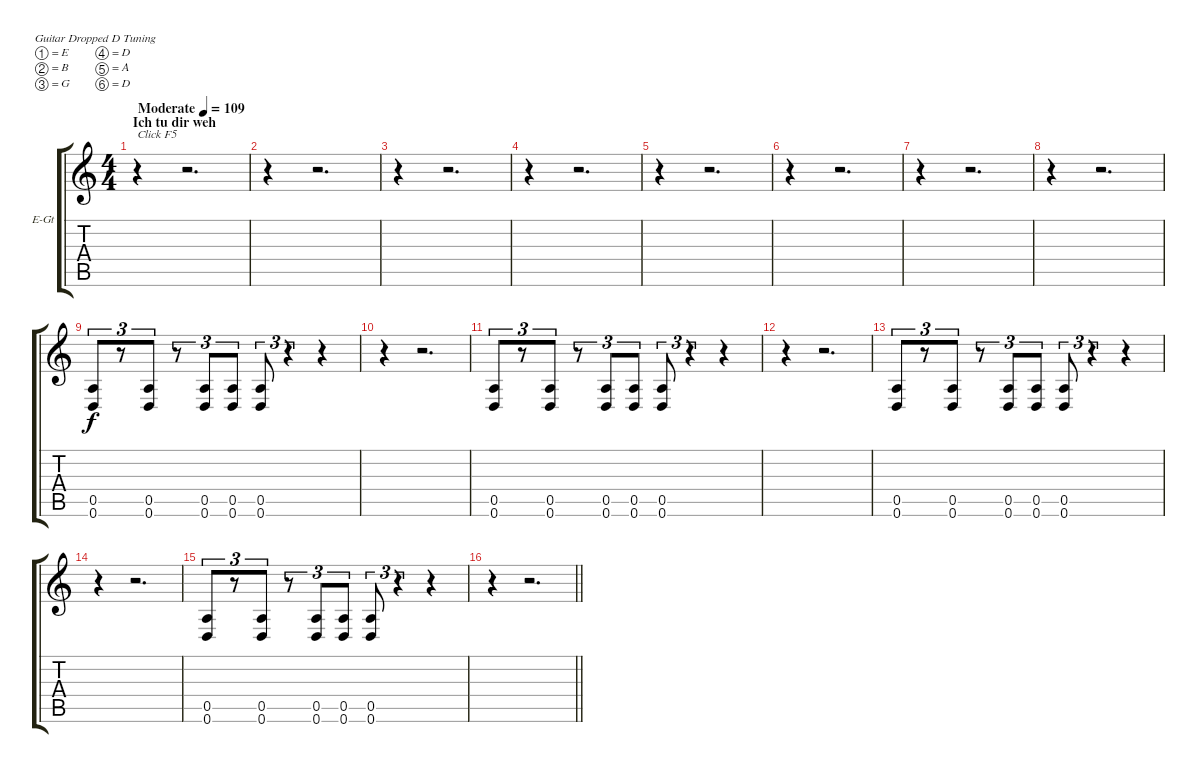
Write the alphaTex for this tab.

\bracketExtendMode groupsimilarinstruments
\firstSystemTrackNameOrientation horizontal
\otherSystemsTrackNameOrientation horizontal
\track ("Overdriven-guitar (Richard)" "E-Gt") {instrument overdrivenguitar}
\staff {score tabs}
\tuning (E4 B3 G3 D3 A2 D2)
\ts (4 4)
\beaming (8 2 2 2 2)
\section ("" "Ich tu dir weh")
\tempo (109 "Moderate")
\clef g2
\scale
0.487395
\ks c
r.4{txt "Сlick F5" dy f instrument overdrivenguitar} r.2{d} |
\scale
0.256303 r.4 r.2{d} |
\scale
0.256303 r.4 r.2{d} |
\scale
0.333333 r.4 r.2{d} |
\scale
0.333333 r.4 r.2{d} |
\scale
0.333333 r.4 r.2{d} |
\scale
0.333333 r.4 r.2{d} |
\scale
0.333333 r.4 r.2{d} |
\scale
0.333333 (0.5 0.6).8{tu (3 2)} r.8{tu (3 2)} (0.5 0.6).8{tu (3 2)} r.8{tu (3 2)} (0.5 0.6).8{tu (3 2)} (0.5 0.6).8{tu (3 2)} (0.5 0.6).8{tu (3 2)} r.4{tu (3 2)} r.4 |
\scale
0.333333 r.4 r.2{d} |
\scale
0.333333 (0.5 0.6).8{tu (3 2)} r.8{tu (3 2)} (0.5 0.6).8{tu (3 2)} r.8{tu (3 2)} (0.5 0.6).8{tu (3 2)} (0.5 0.6).8{tu (3 2)} (0.5 0.6).8{tu (3 2)} r.4{tu (3 2)} r.4 |
\scale
0.333333 r.4 r.2{d} |
\scale
0.333333 (0.5 0.6).8{tu (3 2)} r.8{tu (3 2)} (0.5 0.6).8{tu (3 2)} r.8{tu (3 2)} (0.5 0.6).8{tu (3 2)} (0.5 0.6).8{tu (3 2)} (0.5 0.6).8{tu (3 2)} r.4{tu (3 2)} r.4 |
\scale
0.333333 r.4 r.2{d} |
\scale
0.333333 (0.5 0.6).8{tu (3 2)} r.8{tu (3 2)} (0.5 0.6).8{tu (3 2)} r.8{tu (3 2)} (0.5 0.6).8{tu (3 2)} (0.5 0.6).8{tu (3 2)} (0.5 0.6).8{tu (3 2)} r.4{tu (3 2)} r.4 |
\scale
0.333333
\barLineRight lightlight
r.4 r.2{d}
